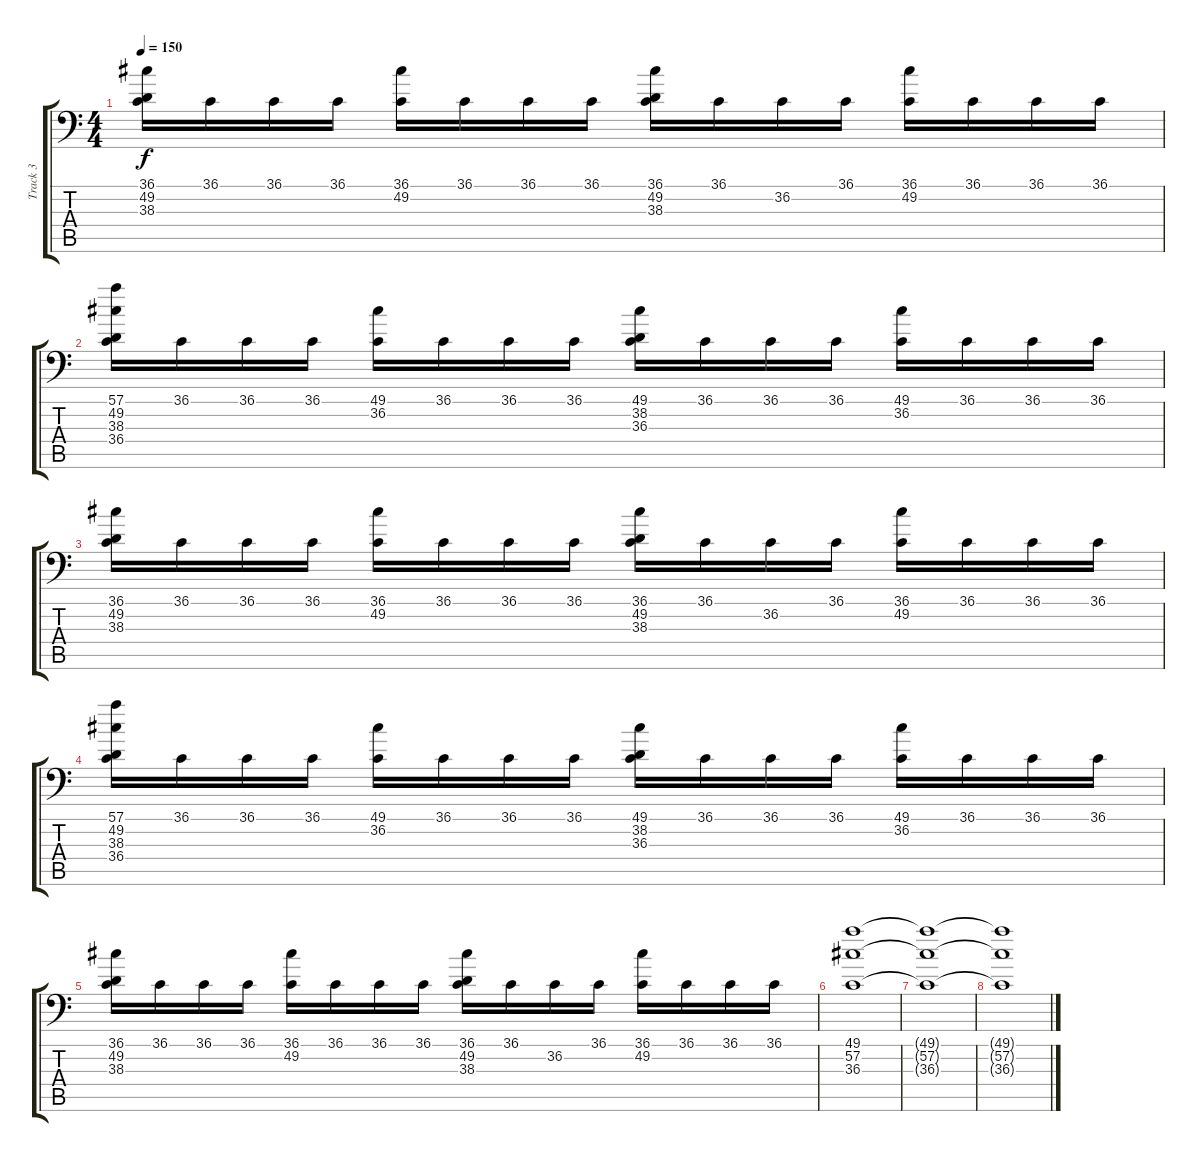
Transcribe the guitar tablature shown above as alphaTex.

\track ("Track 3" "Track 3") {instrument acousticgrandpiano}
\staff {score tabs}
\tuning (C-1 C-1 C-1 C-1 C-1 C-1) {hide}
\ts (4 4)
\tempo 150
\clef f4
\ks c
(36.1 49.2 38.3).16{dy f} 36.1.16 36.1.16 36.1.16 (36.1 49.2).16 36.1.16 36.1.16 36.1.16 (36.1 49.2 38.3).16 36.1.16 36.2.16 36.1.16 (36.1 49.2).16 36.1.16 36.1.16 36.1.16 |
(57.1 49.2 38.3 36.4).16 36.1.16 36.1.16 36.1.16 (49.1 36.2).16 36.1.16 36.1.16 36.1.16 (49.1 38.2 36.3).16 36.1.16 36.1.16 36.1.16 (49.1 36.2).16 36.1.16 36.1.16 36.1.16 |
(36.1 49.2 38.3).16 36.1.16 36.1.16 36.1.16 (36.1 49.2).16 36.1.16 36.1.16 36.1.16 (36.1 49.2 38.3).16 36.1.16 36.2.16 36.1.16 (36.1 49.2).16 36.1.16 36.1.16 36.1.16 |
(57.1 49.2 38.3 36.4).16 36.1.16 36.1.16 36.1.16 (49.1 36.2).16 36.1.16 36.1.16 36.1.16 (49.1 38.2 36.3).16 36.1.16 36.1.16 36.1.16 (49.1 36.2).16 36.1.16 36.1.16 36.1.16 |
(36.1 49.2 38.3).16 36.1.16 36.1.16 36.1.16 (36.1 49.2).16 36.1.16 36.1.16 36.1.16 (36.1 49.2 38.3).16 36.1.16 36.2.16 36.1.16 (36.1 49.2).16 36.1.16 36.1.16 36.1.16 |
(49.1 57.2 36.3).1 |
(49.1{t} 57.2{t} 36.3{t}).1 |
(49.1{t} 57.2{t} 36.3{t}).1
